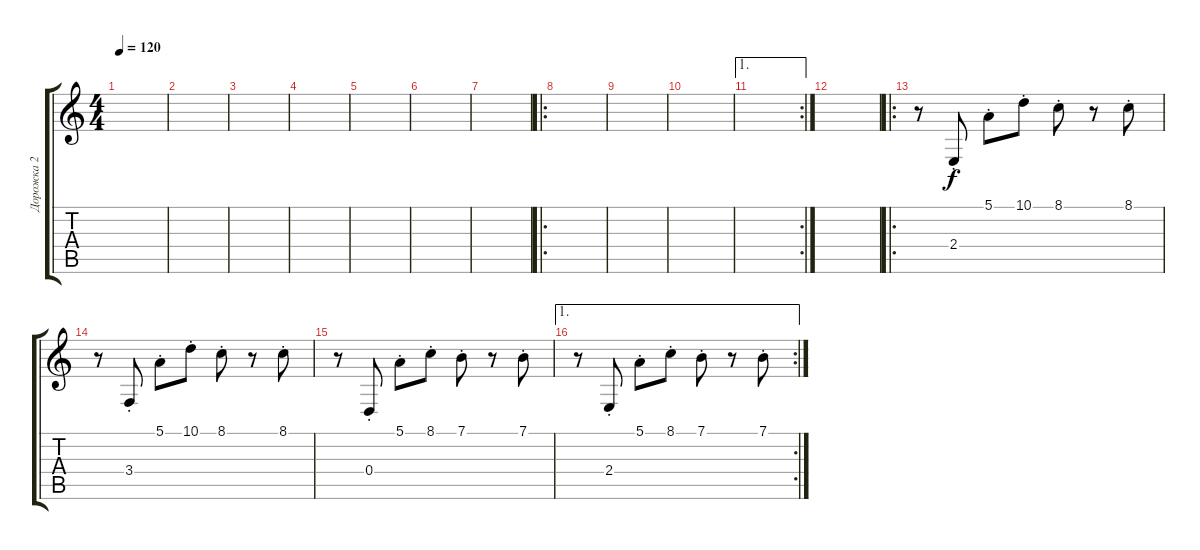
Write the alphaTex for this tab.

\track ("Дорожка 2" "Дорожка 2") {instrument synthbrass1}
\staff {score tabs}
\tuning (E4 B3 G3 D3 A2 E2) {hide}
\ts (4 4)
\tempo 120
\clef g2
\ks c
|
|
|
|
|
|
|
\ro
|
|
|
\ae 1
\rc 2
|
|
\ro
r.8{instrument synthbrass1} 2.4{st}.8{dy f} 5.1{st}.8 10.1{st}.8 8.1{st}.8 r.8 8.1{st}.8 |
r.8 3.4{st}.8 5.1{st}.8 10.1{st}.8 8.1{st}.8 r.8 8.1{st}.8 |
r.8 0.4{st}.8 5.1{st}.8 8.1{st}.8 7.1{st}.8 r.8 7.1{st}.8 |
\ae 1
\rc 2
r.8 2.4{st}.8 5.1{st}.8 8.1{st}.8 7.1{st}.8 r.8 7.1{st}.8
